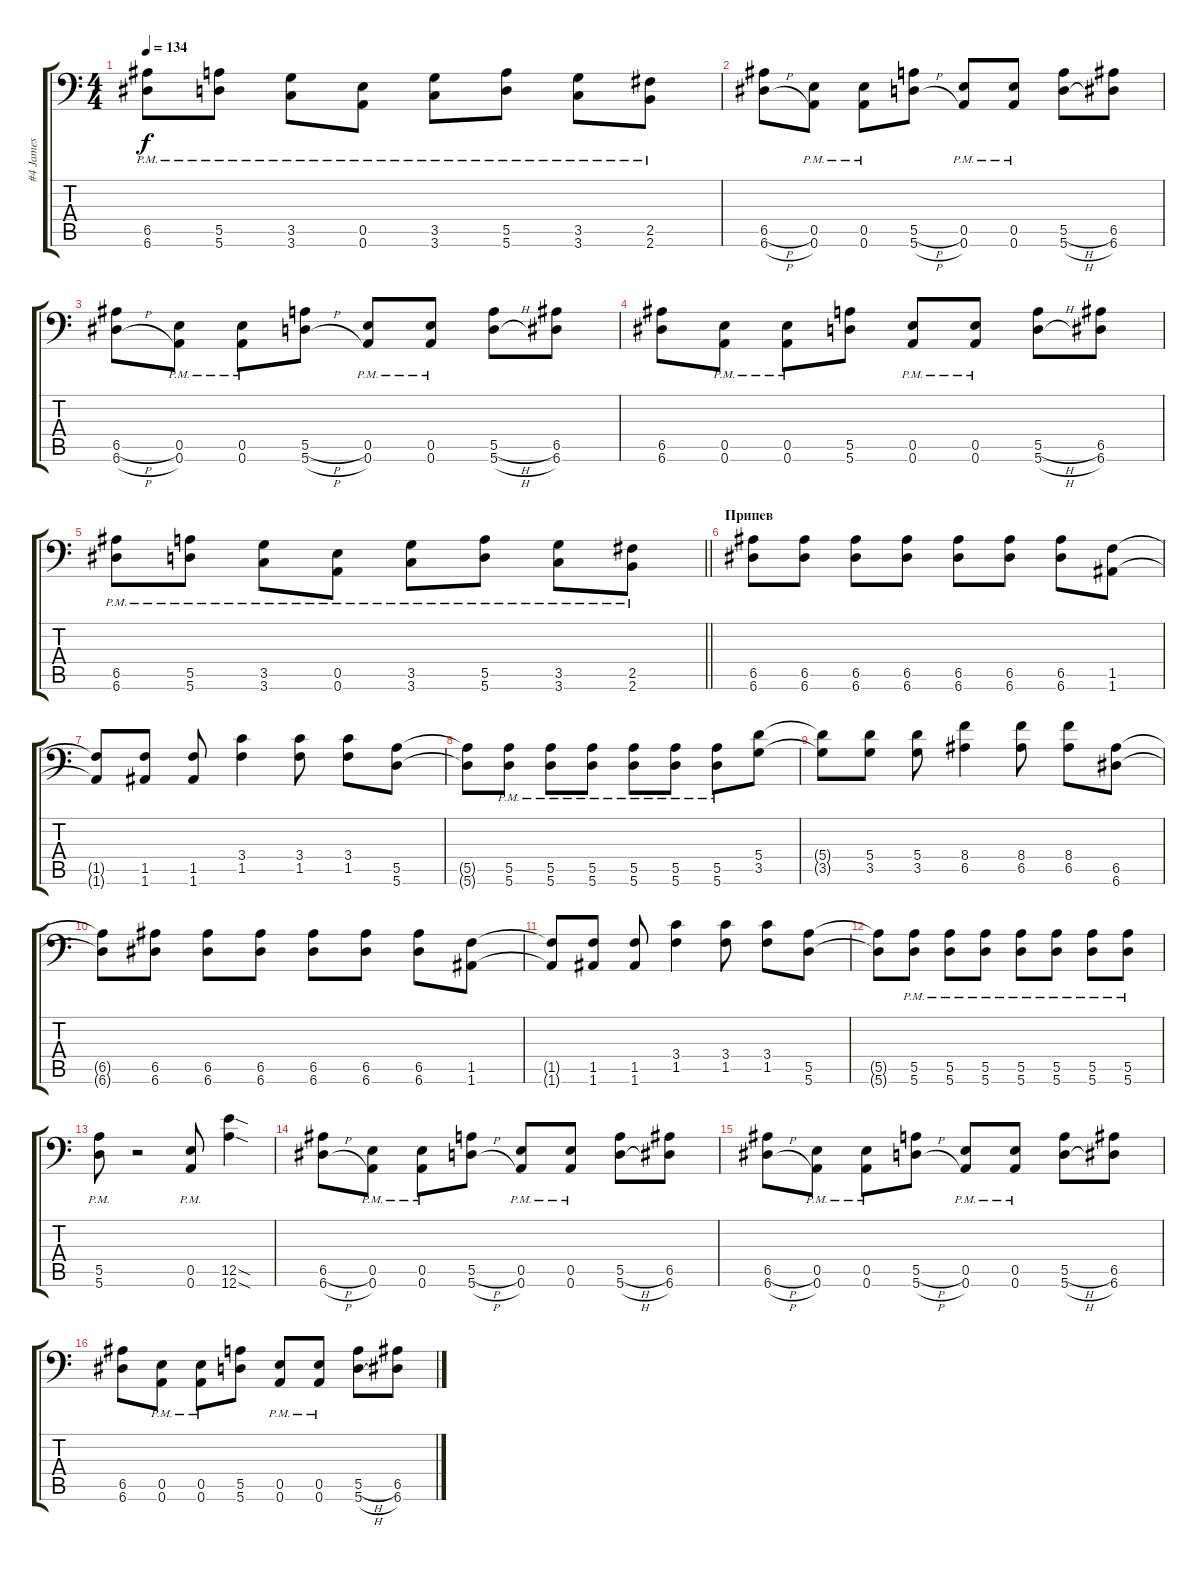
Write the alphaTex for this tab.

\track ("#4 James" "#4 James") {instrument distortionguitar}
\staff {score tabs}
\tuning (B3 Gb3 D3 A2 E2 A1) {hide}
\ts (4 4)
\tempo 134
\clef f4
\ks c
(6.5{pm} 6.6{pm}).8{dy f} (5.5{pm} 5.6{pm}).8 (3.5{pm} 3.6{pm}).8 (0.5{pm} 0.6{pm}).8 (3.5{pm} 3.6{pm}).8 (5.5{pm} 5.6{pm}).8 (3.5{pm} 3.6{pm}).8 (2.5{pm} 2.6{pm}).8 |
(6.5{h} 6.6{h}).8 (0.5{pm} 0.6{pm}).8 (0.5{pm} 0.6{pm}).8 (5.5{h} 5.6{h}).8 (0.5{pm} 0.6{pm}).8 (0.5{pm} 0.6{pm}).8 (5.5{h} 5.6{h}).8 (6.5 6.6).8 |
(6.5{h} 6.6{h}).8 (0.5{pm} 0.6{pm}).8 (0.5{pm} 0.6{pm}).8 (5.5{h} 5.6{h}).8 (0.5{pm} 0.6{pm}).8 (0.5{pm} 0.6{pm}).8 (5.5{h} 5.6{h}).8 (6.5 6.6).8 |
(6.5 6.6).8 (0.5{pm} 0.6{pm}).8 (0.5{pm} 0.6{pm}).8 (5.5 5.6).8 (0.5{pm} 0.6{pm}).8 (0.5{pm} 0.6{pm}).8 (5.5{h} 5.6{h}).8 (6.5 6.6).8 |
\barLineRight lightlight
(6.5{pm} 6.6{pm}).8 (5.5{pm} 5.6{pm}).8 (3.5{pm} 3.6{pm}).8 (0.5{pm} 0.6{pm}).8 (3.5{pm} 3.6{pm}).8 (5.5{pm} 5.6{pm}).8 (3.5{pm} 3.6{pm}).8 (2.5{pm} 2.6{pm}).8 |
\section ("" "Припев")
(6.5 6.6).8 (6.5 6.6).8 (6.5 6.6).8 (6.5 6.6).8 (6.5 6.6).8 (6.5 6.6).8 (6.5 6.6).8 (1.5 1.6).8 |
(1.5{t} 1.6{t}).8 (1.5 1.6).8 (1.5 1.6).8 (3.4 1.5).4 (3.4 1.5).8 (3.4 1.5).8 (5.5 5.6).8 |
(5.5{t} 5.6{t}).8 (5.5{pm} 5.6{pm}).8 (5.5{pm} 5.6{pm}).8 (5.5{pm} 5.6{pm}).8 (5.5{pm} 5.6{pm}).8 (5.5{pm} 5.6{pm}).8 (5.5{pm} 5.6{pm}).8 (5.4 3.5).8 |
(5.4{t} 3.5{t}).8 (5.4 3.5).8 (5.4 3.5).8 (8.4 6.5).4 (8.4 6.5).8 (8.4 6.5).8 (6.5 6.6).8 |
(6.5{t} 6.6{t}).8 (6.5 6.6).8 (6.5 6.6).8 (6.5 6.6).8 (6.5 6.6).8 (6.5 6.6).8 (6.5 6.6).8 (1.5 1.6).8 |
(1.5{t} 1.6{t}).8 (1.5 1.6).8 (1.5 1.6).8 (3.4 1.5).4 (3.4 1.5).8 (3.4 1.5).8 (5.5 5.6).8 |
(5.5{t} 5.6{t}).8 (5.5{pm} 5.6{pm}).8 (5.5{pm} 5.6{pm}).8 (5.5{pm} 5.6{pm}).8 (5.5{pm} 5.6{pm}).8 (5.5{pm} 5.6{pm}).8 (5.5{pm} 5.6{pm}).8 (5.5{pm} 5.6{pm}).8 |
(5.5{pm} 5.6{pm}).8 r.2 (0.5{pm} 0.6{pm}).8 (12.5{sod} 12.6{sod}).4 |
(6.5{h} 6.6{h}).8 (0.5{pm} 0.6{pm}).8 (0.5{pm} 0.6{pm}).8 (5.5{h} 5.6{h}).8 (0.5{pm} 0.6{pm}).8 (0.5{pm} 0.6{pm}).8 (5.5{h} 5.6{h}).8 (6.5 6.6).8 |
(6.5{h} 6.6{h}).8 (0.5{pm} 0.6{pm}).8 (0.5{pm} 0.6{pm}).8 (5.5{h} 5.6{h}).8 (0.5{pm} 0.6{pm}).8 (0.5{pm} 0.6{pm}).8 (5.5{h} 5.6{h}).8 (6.5 6.6).8 |
(6.5 6.6).8 (0.5{pm} 0.6{pm}).8 (0.5{pm} 0.6{pm}).8 (5.5 5.6).8 (0.5{pm} 0.6{pm}).8 (0.5{pm} 0.6{pm}).8 (5.5{h} 5.6{h}).8 (6.5 6.6).8
